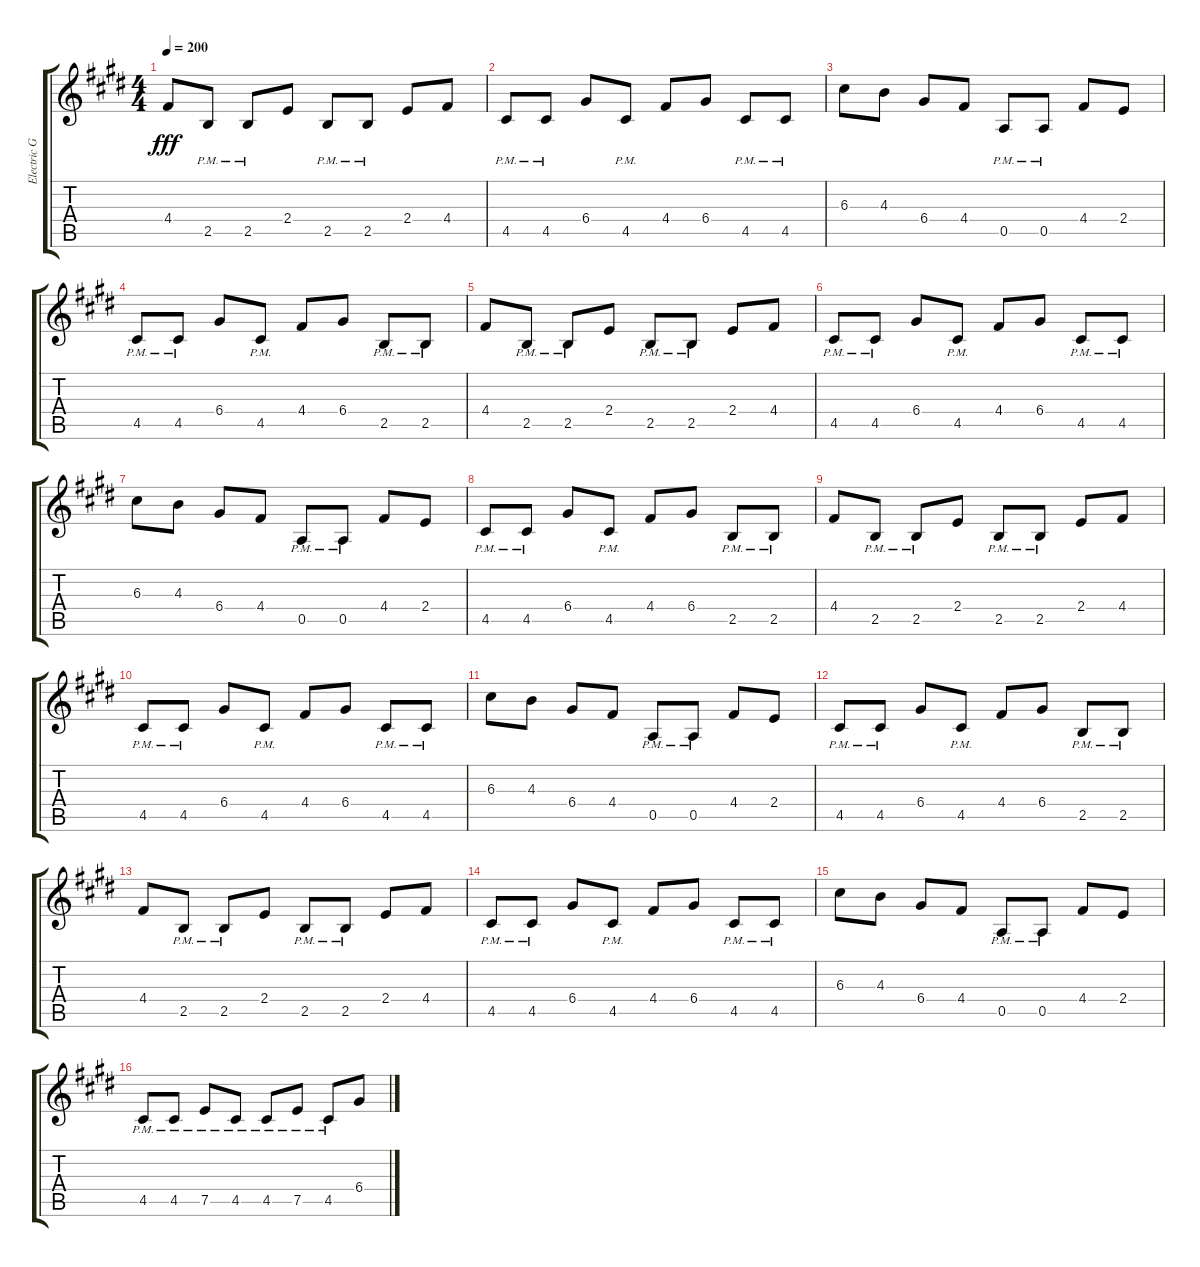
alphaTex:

\track ("Electric Guitar" "Electric G") {instrument distortionguitar}
\staff {score tabs}
\tuning (E4 B3 G3 D3 A2 E2) {hide}
\ts (4 4)
\tempo 200
\clef g2
\ks c#minor
4.4.8{dy fff} 2.5{pm}.8 2.5{pm}.8 2.4.8 2.5{pm}.8 2.5{pm}.8 2.4.8 4.4.8 |
4.5{pm}.8 4.5{pm}.8 6.4.8 4.5{pm}.8 4.4.8 6.4.8 4.5{pm}.8 4.5{pm}.8 |
6.3.8 4.3.8 6.4.8 4.4.8 0.5{pm}.8 0.5{pm}.8 4.4.8 2.4.8 |
4.5{pm}.8 4.5{pm}.8 6.4.8 4.5{pm}.8 4.4.8 6.4.8 2.5{pm}.8 2.5{pm}.8 |
4.4.8 2.5{pm}.8 2.5{pm}.8 2.4.8 2.5{pm}.8 2.5{pm}.8 2.4.8 4.4.8 |
4.5{pm}.8 4.5{pm}.8 6.4.8 4.5{pm}.8 4.4.8 6.4.8 4.5{pm}.8 4.5{pm}.8 |
6.3.8 4.3.8 6.4.8 4.4.8 0.5{pm}.8 0.5{pm}.8 4.4.8 2.4.8 |
4.5{pm}.8 4.5{pm}.8 6.4.8 4.5{pm}.8 4.4.8 6.4.8 2.5{pm}.8 2.5{pm}.8 |
4.4.8 2.5{pm}.8 2.5{pm}.8 2.4.8 2.5{pm}.8 2.5{pm}.8 2.4.8 4.4.8 |
4.5{pm}.8 4.5{pm}.8 6.4.8 4.5{pm}.8 4.4.8 6.4.8 4.5{pm}.8 4.5{pm}.8 |
6.3.8 4.3.8 6.4.8 4.4.8 0.5{pm}.8 0.5{pm}.8 4.4.8 2.4.8 |
4.5{pm}.8 4.5{pm}.8 6.4.8 4.5{pm}.8 4.4.8 6.4.8 2.5{pm}.8 2.5{pm}.8 |
4.4.8 2.5{pm}.8 2.5{pm}.8 2.4.8 2.5{pm}.8 2.5{pm}.8 2.4.8 4.4.8 |
4.5{pm}.8 4.5{pm}.8 6.4.8 4.5{pm}.8 4.4.8 6.4.8 4.5{pm}.8 4.5{pm}.8 |
6.3.8 4.3.8 6.4.8 4.4.8 0.5{pm}.8 0.5{pm}.8 4.4.8 2.4.8 |
4.5{pm}.8 4.5{pm}.8 7.5{pm}.8 4.5{pm}.8 4.5{pm}.8 7.5{pm}.8 4.5{pm}.8 6.4.8
